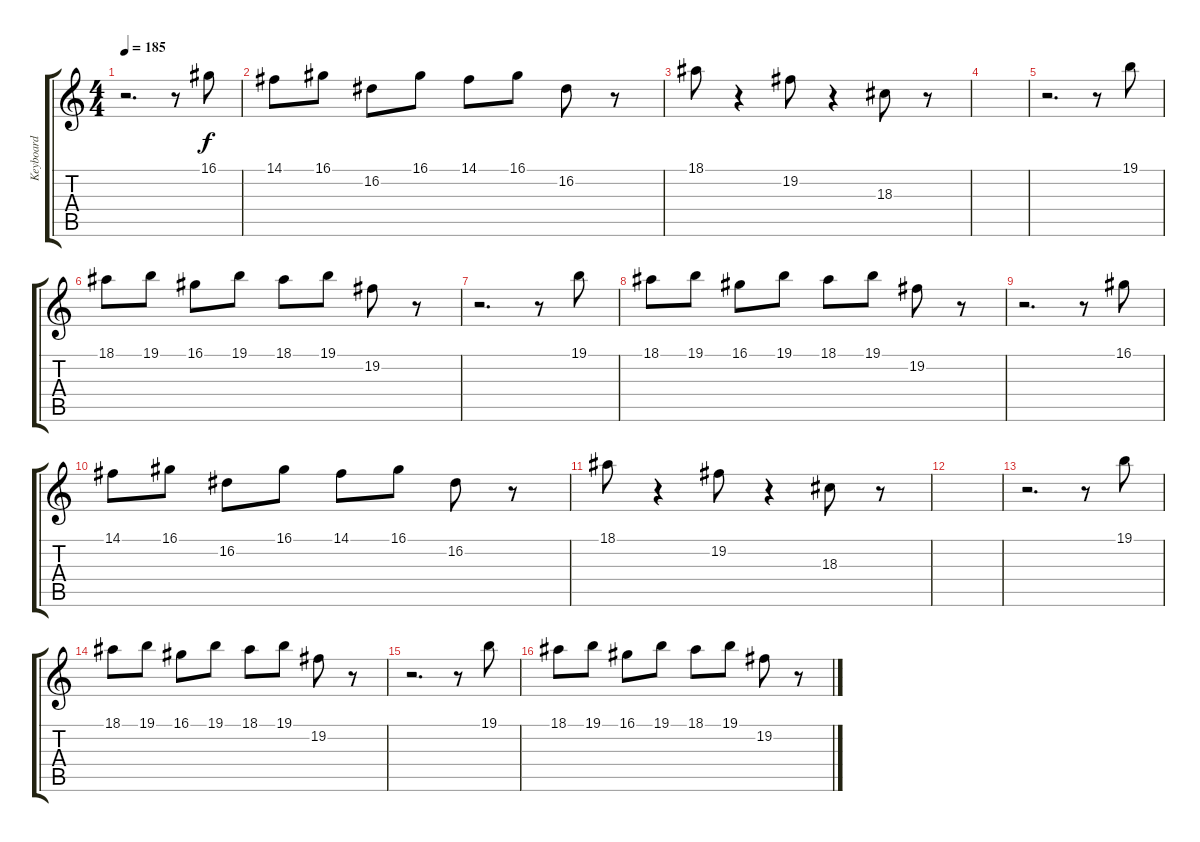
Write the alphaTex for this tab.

\track ("Keyboard" "Keyboard") {instrument flute}
\staff {score tabs}
\tuning (E4 B3 G3 D3 A2 E2) {hide}
\ts (4 4)
\tempo 185
\clef g2
\ks c
r.2{d dy f} r.8 16.1.8 |
14.1.8 16.1.8 16.2.8 16.1.8 14.1.8 16.1.8 16.2.8 r.8 |
18.1.8 r.4 19.2.8 r.4 18.3.8 r.8 |
|
r.2{d} r.8 19.1.8 |
18.1.8 19.1.8 16.1.8 19.1.8 18.1.8 19.1.8 19.2.8 r.8 |
r.2{d} r.8 19.1.8 |
18.1.8 19.1.8 16.1.8 19.1.8 18.1.8 19.1.8 19.2.8 r.8 |
r.2{d} r.8 16.1.8 |
14.1.8 16.1.8 16.2.8 16.1.8 14.1.8 16.1.8 16.2.8 r.8 |
18.1.8 r.4 19.2.8 r.4 18.3.8 r.8 |
|
r.2{d} r.8 19.1.8 |
18.1.8 19.1.8 16.1.8 19.1.8 18.1.8 19.1.8 19.2.8 r.8 |
r.2{d} r.8 19.1.8 |
18.1.8 19.1.8 16.1.8 19.1.8 18.1.8 19.1.8 19.2.8 r.8
